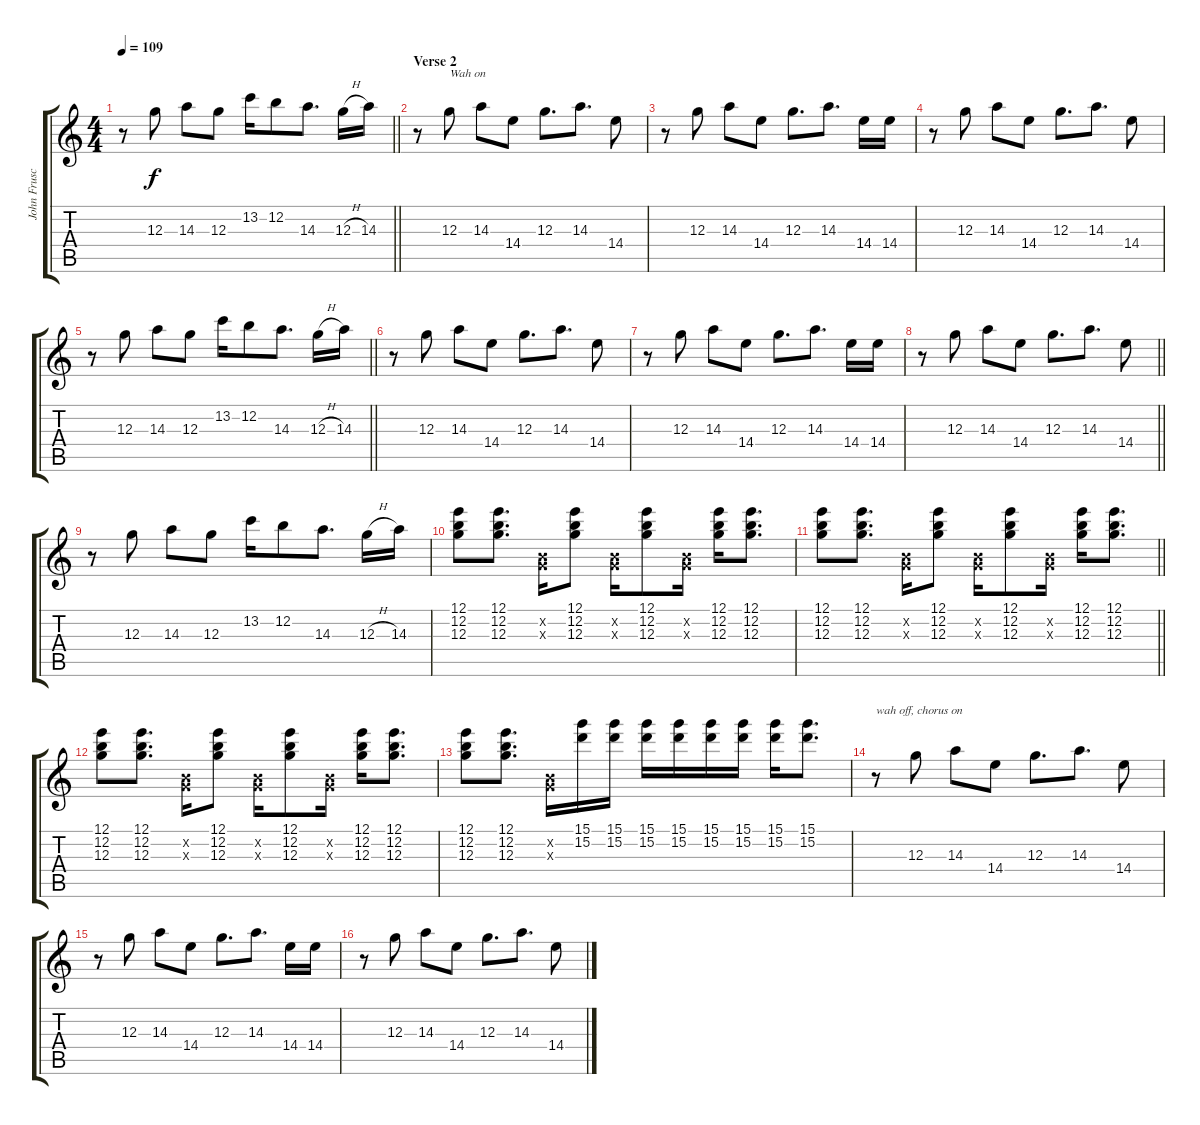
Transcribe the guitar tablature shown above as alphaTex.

\track ("John Frusciante (rythmique)" "John Frusc") {instrument electricguitarclean}
\staff {score tabs}
\tuning (E4 B3 G3 D3 A2 E2) {hide}
\ts (4 4)
\tempo 109
\clef g2
\barLineRight lightlight
\ks c
r.8{dy f} 12.3.8 14.3.8 12.3.8 13.2.16 12.2.8 14.3.8{d} 12.3{h}.16 14.3.16 |
\section ("" "Verse 2")
r.8 12.3.8{txt "Wah on"} 14.3.8 14.4.8 12.3.8{d} 14.3.8{d} 14.4.8 |
r.8 12.3.8 14.3.8 14.4.8 12.3.8{d} 14.3.8{d} 14.4.16 14.4.16 |
r.8 12.3.8 14.3.8 14.4.8 12.3.8{d} 14.3.8{d} 14.4.8 |
\barLineRight lightlight
r.8 12.3.8 14.3.8 12.3.8 13.2.16 12.2.8 14.3.8{d} 12.3{h}.16 14.3.16 |
r.8 12.3.8 14.3.8 14.4.8 12.3.8{d} 14.3.8{d} 14.4.8 |
r.8 12.3.8 14.3.8 14.4.8 12.3.8{d} 14.3.8{d} 14.4.16 14.4.16 |
\barLineRight lightlight
r.8 12.3.8 14.3.8 14.4.8 12.3.8{d} 14.3.8{d} 14.4.8 |
r.8 12.3.8 14.3.8 12.3.8 13.2.16 12.2.8 14.3.8{d} 12.3{h}.16 14.3.16 |
(12.1 12.2 12.3).8 (12.1 12.2 12.3).8{d} (0.2{x} 0.3{x}).16 (12.1 12.2 12.3).8 (0.2{x} 0.3{x}).16 (12.1 12.2 12.3).8 (0.2{x} 0.3{x}).16 (12.1 12.2 12.3).16 (12.1 12.2 12.3).8{d} |
\barLineRight lightlight
(12.1 12.2 12.3).8 (12.1 12.2 12.3).8{d} (0.2{x} 0.3{x}).16 (12.1 12.2 12.3).8 (0.2{x} 0.3{x}).16 (12.1 12.2 12.3).8 (0.2{x} 0.3{x}).16 (12.1 12.2 12.3).16 (12.1 12.2 12.3).8{d} |
(12.1 12.2 12.3).8 (12.1 12.2 12.3).8{d} (0.2{x} 0.3{x}).16 (12.1 12.2 12.3).8 (0.2{x} 0.3{x}).16 (12.1 12.2 12.3).8 (0.2{x} 0.3{x}).16 (12.1 12.2 12.3).16 (12.1 12.2 12.3).8{d} |
(12.1 12.2 12.3).8 (12.1 12.2 12.3).8{d} (0.2{x} 0.3{x}).16 (15.1 15.2).16 (15.1 15.2).16 (15.1 15.2).16 (15.1 15.2).16 (15.1 15.2).16 (15.1 15.2).16 (15.1 15.2).16 (15.1 15.2).8{d} |
r.8{txt "wah off, chorus on" instrument overdrivenguitar} 12.3.8 14.3.8 14.4.8 12.3.8{d} 14.3.8{d} 14.4.8 |
r.8 12.3.8 14.3.8 14.4.8 12.3.8{d} 14.3.8{d} 14.4.16 14.4.16 |
r.8 12.3.8 14.3.8 14.4.8 12.3.8{d} 14.3.8{d} 14.4.8
